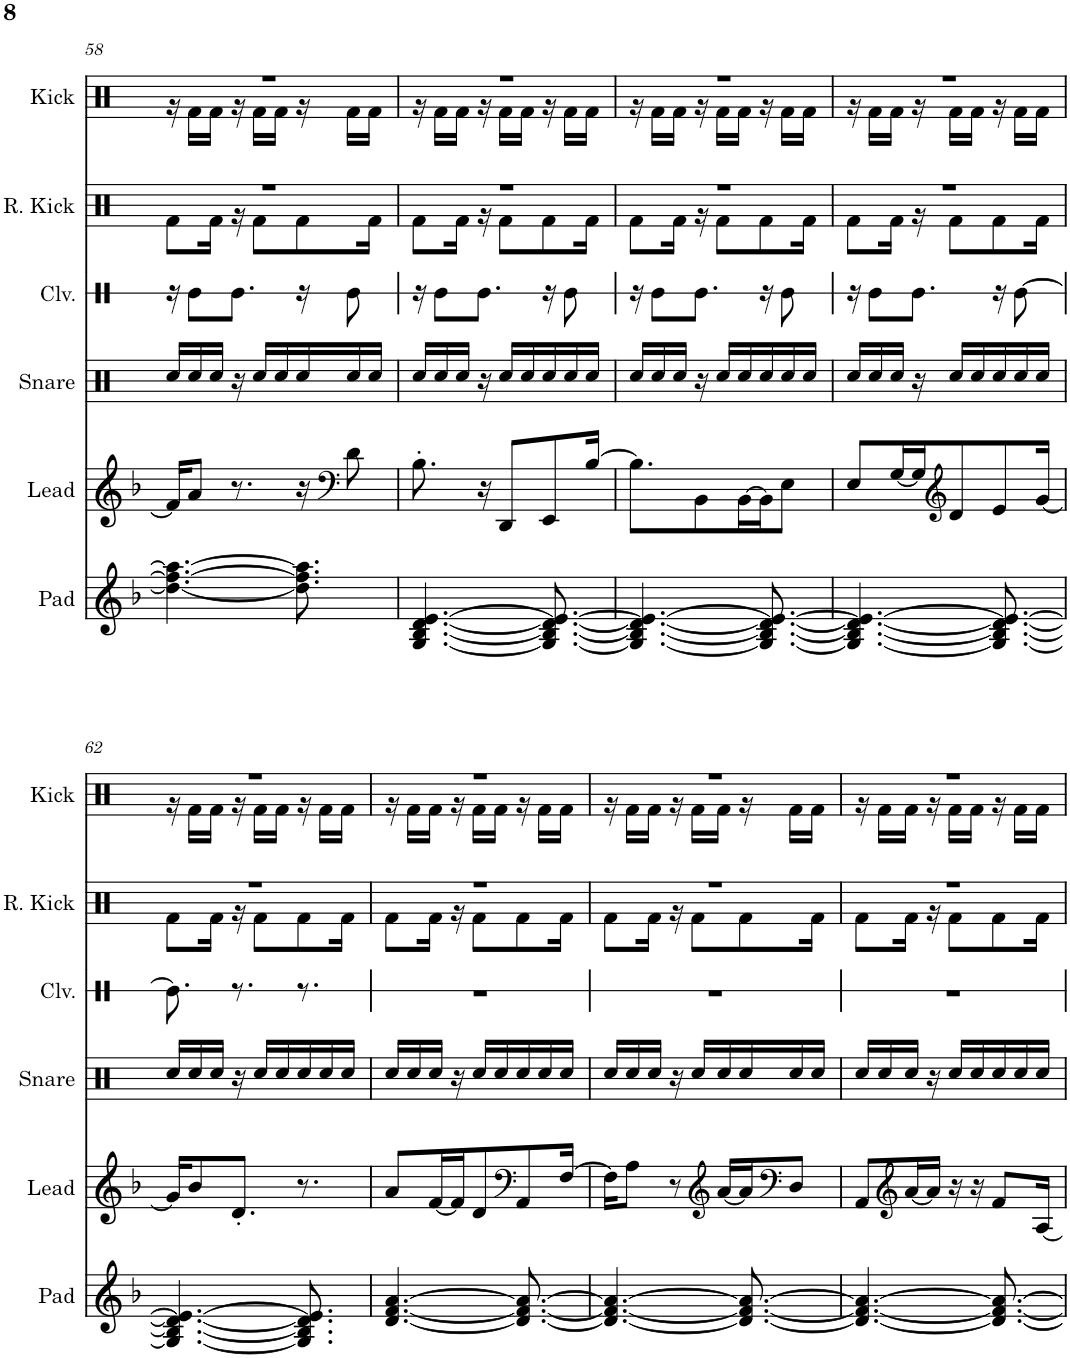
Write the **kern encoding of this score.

**kern	**kern	**kern	**kern	**kern	**kern
*part6	*part5	*part4	*part3	*part2	*part1
*staff6	*staff5	*staff4	*staff3	*staff2	*staff1
*I"Pad	*I"Lead	*I"Snare	*I"Claves	*I"Reverb Kick	*I"Kick
*I'Pad	*I'Lead	*I'Snare	*I'Clv.	*I'R. Kick	*I'Kick
!!LO:PB:g=z
*clefG2	*clefG2	*clefX	*clefX	*clefX	*clefX
*k[b-]	*k[b-]	*k[b-]	*k[b-]	*k[b-]	*k[b-]
*M9/16	*M9/16	*M9/16	*M9/16	*M9/16	*M9/16
=58	=58	=58	=58	=58	=58
*	*	*	*	*^	*^
4.dd\_ 4.ff\_ 4.aa\_	16f/KL]	16Rcc/LL	16r	16%9r	8Rf\L	16%9r	16r
.	8a/J	16Rcc/	8Re\L	.	.	.	16Rf\LL
.	.	16Rcc/JJ	.	.	16Rf\Jk	.	16Rf\JJ
.	8.r	16r	8.Re\J	.	16r	.	16r
.	.	16Rcc/LL	.	.	8Rf\L	.	16Rf\LL
.	.	16Rcc/	.	.	.	.	16Rf\JJ
8.dd\] 8.ff\] 8.aa\]	16r	16Rcc/	16r	.	8Rf\	.	16r
*	*clefF4	*	*	*	*	*	*
.	8d\	16Rcc/	8Re\	.	.	.	16Rf\LL
.	.	16Rcc/JJ	.	.	16Rf\Jk	.	16Rf\JJ
=59	=59	=59	=59	=59	=59	=59	=59
[4.G/ [4.B-/ [4.d/ [4.e/	8.B-'\	16Rcc/LL	16r	16%9r	8Rf\L	16%9r	16r
.	.	16Rcc/	8Re\L	.	.	.	16Rf\LL
.	.	16Rcc/JJ	.	.	16Rf\Jk	.	16Rf\JJ
.	16r	16r	8.Re\J	.	16r	.	16r
.	8DD/L	16Rcc/LL	.	.	8Rf\L	.	16Rf\LL
.	.	16Rcc/	.	.	.	.	16Rf\JJ
8.G/_ 8.B-/_ 8.d/_ 8.e/_	8EE/	16Rcc/	16r	.	8Rf\	.	16r
.	.	16Rcc/	8Re\	.	.	.	16Rf\LL
.	[16B-/Jk	16Rcc/JJ	.	.	16Rf\Jk	.	16Rf\JJ
=60	=60	=60	=60	=60	=60	=60	=60
4.G/_ 4.B-/_ 4.d/_ 4.e/_	8.B-\L]	16Rcc/LL	16r	16%9r	8Rf\L	16%9r	16r
.	.	16Rcc/	8Re\L	.	.	.	16Rf\LL
.	.	16Rcc/JJ	.	.	16Rf\Jk	.	16Rf\JJ
.	8BB-\	16r	8.Re\J	.	16r	.	16r
.	.	16Rcc/LL	.	.	8Rf\L	.	16Rf\LL
.	[16BB-\L	16Rcc/	.	.	.	.	16Rf\JJ
8.G/_ 8.B-/_ 8.d/_ 8.e/_	16BB-\J]	16Rcc/	16r	.	8Rf\	.	16r
.	8E\J	16Rcc/	8Re\	.	.	.	16Rf\LL
.	.	16Rcc/JJ	.	.	16Rf\Jk	.	16Rf\JJ
=61	=61	=61	=61	=61	=61	=61	=61
4.G/_ 4.B-/_ 4.d/_ 4.e/_	8E/L	16Rcc/LL	16r	16%9r	8Rf\L	16%9r	16r
.	.	16Rcc/	8Re\L	.	.	.	16Rf\LL
.	[16G/L	16Rcc/JJ	.	.	16Rf\Jk	.	16Rf\JJ
.	16G/J]	16r	8.Re\J	.	16r	.	16r
*	*clefG2	*	*	*	*	*	*
.	8d/	16Rcc/LL	.	.	8Rf\L	.	16Rf\LL
.	.	16Rcc/	.	.	.	.	16Rf\JJ
8.G/_ 8.B-/_ 8.d/_ 8.e/_	8e/	16Rcc/	16r	.	8Rf\	.	16r
.	.	16Rcc/	[8Re\	.	.	.	16Rf\LL
.	[16g/Jk	16Rcc/JJ	.	.	16Rf\Jk	.	16Rf\JJ
!!LO:LB:g=z	!!
=62	=62	=62	=62	=62	=62	=62	=62
4.G/_ 4.B-/_ 4.d/_ 4.e/_	16g/KL]	16Rcc/LL	8.Re\]	16%9r	8Rf\L	16%9r	16r
.	8b-/	16Rcc/	.	.	.	.	16Rf\LL
.	.	16Rcc/JJ	.	.	16Rf\Jk	.	16Rf\JJ
.	8.d'/J	16r	8.r	.	16r	.	16r
.	.	16Rcc/LL	.	.	8Rf\L	.	16Rf\LL
.	.	16Rcc/	.	.	.	.	16Rf\JJ
8.G/] 8.B-/] 8.d/] 8.e/]	8.r	16Rcc/	8.r	.	8Rf\	.	16r
.	.	16Rcc/	.	.	.	.	16Rf\LL
.	.	16Rcc/JJ	.	.	16Rf\Jk	.	16Rf\JJ
=63	=63	=63	=63	=63	=63	=63	=63
[4.d/ [4.f/ [4.a/	8a/L	16Rcc/LL	16%9r	16%9r	8Rf\L	16%9r	16r
.	.	16Rcc/	.	.	.	.	16Rf\LL
.	[16f/L	16Rcc/JJ	.	.	16Rf\Jk	.	16Rf\JJ
.	16f/J]	16r	.	.	16r	.	16r
.	8d/	16Rcc/LL	.	.	8Rf\L	.	16Rf\LL
.	.	16Rcc/	.	.	.	.	16Rf\JJ
*	*clefF4	*	*	*	*	*	*
8.d/_ 8.f/_ 8.a/_	8AA/	16Rcc/	.	.	8Rf\	.	16r
.	.	16Rcc/	.	.	.	.	16Rf\LL
.	[16F/Jk	16Rcc/JJ	.	.	16Rf\Jk	.	16Rf\JJ
=64	=64	=64	=64	=64	=64	=64	=64
4.d/_ 4.f/_ 4.a/_	16F\KL]	16Rcc/LL	16%9r	16%9r	8Rf\L	16%9r	16r
.	8A\J	16Rcc/	.	.	.	.	16Rf\LL
.	.	16Rcc/JJ	.	.	16Rf\Jk	.	16Rf\JJ
.	8r	16r	.	.	16r	.	16r
.	.	16Rcc/LL	.	.	8Rf\L	.	16Rf\LL
*	*clefG2	*	*	*	*	*	*
.	[16a/LL	16Rcc/	.	.	.	.	16Rf\JJ
8.d/_ 8.f/_ 8.a/_	16a/J]	16Rcc/	.	.	8Rf\	.	16r
*	*clefF4	*	*	*	*	*	*
.	8D/J	16Rcc/	.	.	.	.	16Rf\LL
.	.	16Rcc/JJ	.	.	16Rf\Jk	.	16Rf\JJ
=65	=65	=65	=65	=65	=65	=65	=65
4.d/_ 4.f/_ 4.a/_	8AA/L	16Rcc/LL	16%9r	16%9r	8Rf\L	16%9r	16r
.	.	16Rcc/	.	.	.	.	16Rf\LL
*	*clefG2	*	*	*	*	*	*
.	[16a/L	16Rcc/JJ	.	.	16Rf\Jk	.	16Rf\JJ
.	16a/JJ]	16r	.	.	16r	.	16r
.	16r	16Rcc/LL	.	.	8Rf\L	.	16Rf\LL
.	16r	16Rcc/	.	.	.	.	16Rf\JJ
8.d/_ 8.f/_ 8.a/_	8f/L	16Rcc/	.	.	8Rf\	.	16r
.	.	16Rcc/	.	.	.	.	16Rf\LL
.	[16A/Jk	16Rcc/JJ	.	.	16Rf\Jk	.	16Rf\JJ
*	*	*	*	*v	*v	*	*
*	*	*	*	*	*v	*v
=	=	=	=	=	=
*-	*-	*-	*-	*-	*-
